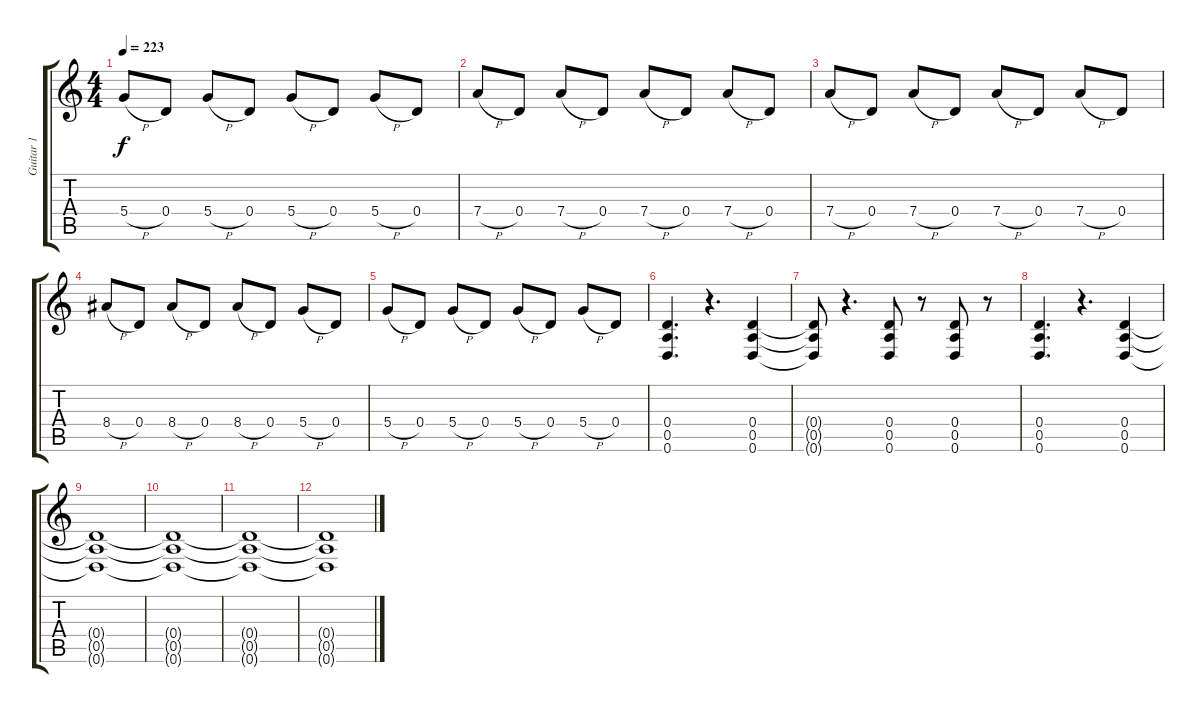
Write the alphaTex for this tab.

\track ("Guitar 1" "Guitar 1") {instrument distortionguitar}
\staff {score tabs}
\tuning (E4 B3 G3 D3 A2 D2) {hide}
\ts (4 4)
\tempo 223
\clef g2
\ks c
5.4{h}.8{dy f} 0.4.8 5.4{h}.8 0.4.8 5.4{h}.8 0.4.8 5.4{h}.8 0.4.8 |
7.4{h}.8 0.4.8 7.4{h}.8 0.4.8 7.4{h}.8 0.4.8 7.4{h}.8 0.4.8 |
7.4{h}.8 0.4.8 7.4{h}.8 0.4.8 7.4{h}.8 0.4.8 7.4{h}.8 0.4.8 |
8.4{h}.8 0.4.8 8.4{h}.8 0.4.8 8.4{h}.8 0.4.8 5.4{h}.8 0.4.8 |
5.4{h}.8 0.4.8 5.4{h}.8 0.4.8 5.4{h}.8 0.4.8 5.4{h}.8 0.4.8 |
(0.4 0.5 0.6).4{d} r.4{d} (0.4 0.5 0.6).4 |
(0.4{t} 0.5{t} 0.6{t}).8 r.4{d} (0.4 0.5 0.6).8 r.8 (0.4 0.5 0.6).8 r.8 |
(0.4 0.5 0.6).4{d} r.4{d} (0.4 0.5 0.6).4 |
(0.4{t} 0.5{t} 0.6{t}).1 |
(0.4{t} 0.5{t} 0.6{t}).1 |
(0.4{t} 0.5{t} 0.6{t}).1 |
(0.4{t} 0.5{t} 0.6{t}).1
